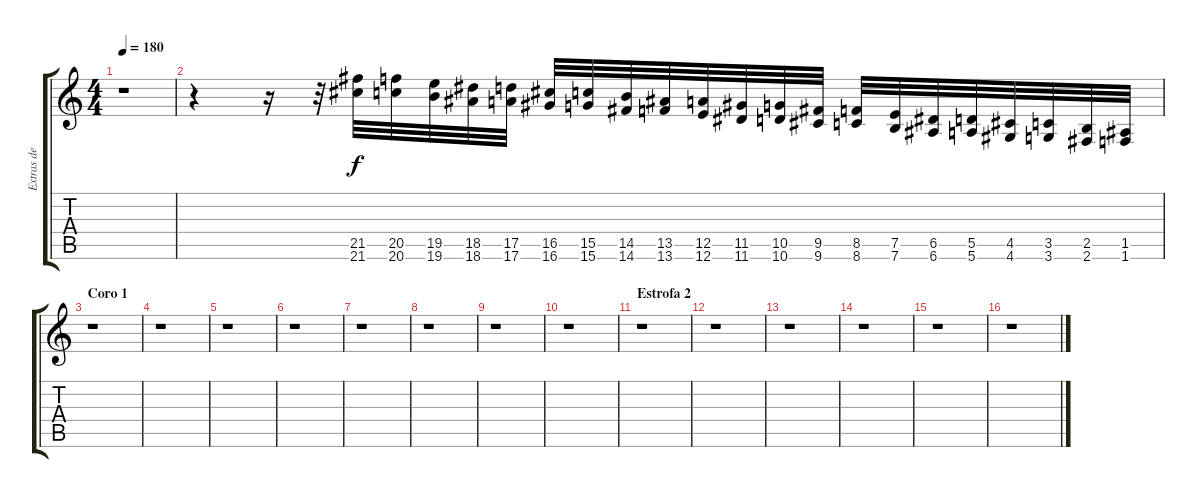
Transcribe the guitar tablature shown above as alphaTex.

\track ("Extras de Guitarra" "Extras de ") {instrument distortionguitar}
\staff {score tabs}
\tuning (E4 B3 G3 D3 A2 E2) {hide}
\ts (4 4)
\tempo 180
\clef g2
\ks c
r.1{dy f} |
r.4 r.16 r.32 (21.5 21.6).32 (20.5 20.6).32 (19.5 19.6).32 (18.5 18.6).32 (17.5 17.6).32 (16.5 16.6).32 (15.5 15.6).32 (14.5 14.6).32 (13.5 13.6).32 (12.5 12.6).32 (11.5 11.6).32 (10.5 10.6).32 (9.5 9.6).32 (8.5 8.6).32 (7.5 7.6).32 (6.5 6.6).32 (5.5 5.6).32 (4.5 4.6).32 (3.5 3.6).32 (2.5 2.6).32 (1.5 1.6).32 |
\section ("" "Coro 1")
r.1 |
r.1 |
r.1 |
r.1 |
r.1 |
r.1 |
r.1 |
r.1 |
\section ("" "Estrofa 2")
r.1 |
r.1 |
r.1 |
r.1 |
r.1 |
r.1
